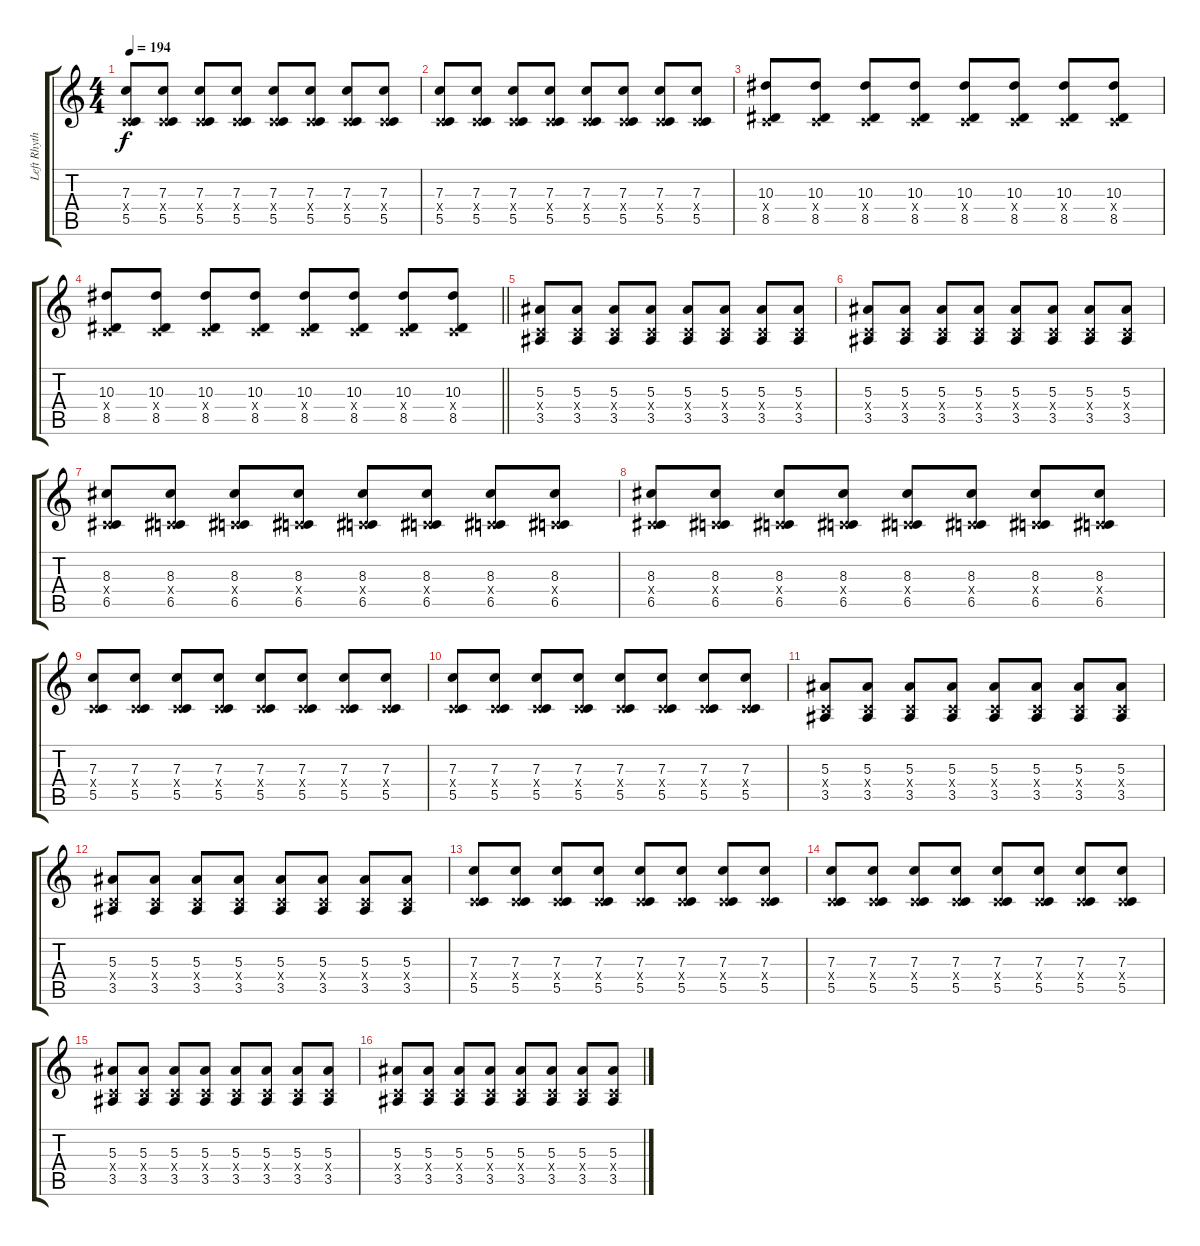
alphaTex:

\track ("Left Rhythm" "Left Rhyth") {instrument distortionguitar}
\staff {score tabs}
\tuning (D4 A3 F3 C3 G2 C2) {hide}
\ts (4 4)
\tempo 194
\clef g2
\ks c
(7.3 0.4{x} 5.5).8{dy f} (7.3 0.4{x} 5.5).8 (7.3 0.4{x} 5.5).8 (7.3 0.4{x} 5.5).8 (7.3 0.4{x} 5.5).8 (7.3 0.4{x} 5.5).8 (7.3 0.4{x} 5.5).8 (7.3 0.4{x} 5.5).8 |
(7.3 0.4{x} 5.5).8 (7.3 0.4{x} 5.5).8 (7.3 0.4{x} 5.5).8 (7.3 0.4{x} 5.5).8 (7.3 0.4{x} 5.5).8 (7.3 0.4{x} 5.5).8 (7.3 0.4{x} 5.5).8 (7.3 0.4{x} 5.5).8 |
(10.3 0.4{x} 8.5).8 (10.3 0.4{x} 8.5).8 (10.3 0.4{x} 8.5).8 (10.3 0.4{x} 8.5).8 (10.3 0.4{x} 8.5).8 (10.3 0.4{x} 8.5).8 (10.3 0.4{x} 8.5).8 (10.3 0.4{x} 8.5).8 |
\barLineRight lightlight
(10.3 0.4{x} 8.5).8 (10.3 0.4{x} 8.5).8 (10.3 0.4{x} 8.5).8 (10.3 0.4{x} 8.5).8 (10.3 0.4{x} 8.5).8 (10.3 0.4{x} 8.5).8 (10.3 0.4{x} 8.5).8 (10.3 0.4{x} 8.5).8 |
\section ("" "")
(5.3 0.4{x} 3.5).8{instrument distortionguitar} (5.3 0.4{x} 3.5).8 (5.3 0.4{x} 3.5).8 (5.3 0.4{x} 3.5).8 (5.3 0.4{x} 3.5).8 (5.3 0.4{x} 3.5).8 (5.3 0.4{x} 3.5).8 (5.3 0.4{x} 3.5).8 |
(5.3 0.4{x} 3.5).8 (5.3 0.4{x} 3.5).8 (5.3 0.4{x} 3.5).8 (5.3 0.4{x} 3.5).8 (5.3 0.4{x} 3.5).8 (5.3 0.4{x} 3.5).8 (5.3 0.4{x} 3.5).8 (5.3 0.4{x} 3.5).8 |
(8.3 0.4{x} 6.5).8 (8.3 0.4{x} 6.5).8 (8.3 0.4{x} 6.5).8 (8.3 0.4{x} 6.5).8 (8.3 0.4{x} 6.5).8 (8.3 0.4{x} 6.5).8 (8.3 0.4{x} 6.5).8 (8.3 0.4{x} 6.5).8 |
(8.3 0.4{x} 6.5).8 (8.3 0.4{x} 6.5).8 (8.3 0.4{x} 6.5).8 (8.3 0.4{x} 6.5).8 (8.3 0.4{x} 6.5).8 (8.3 0.4{x} 6.5).8 (8.3 0.4{x} 6.5).8 (8.3 0.4{x} 6.5).8 |
(7.3 0.4{x} 5.5).8 (7.3 0.4{x} 5.5).8 (7.3 0.4{x} 5.5).8 (7.3 0.4{x} 5.5).8 (7.3 0.4{x} 5.5).8 (7.3 0.4{x} 5.5).8 (7.3 0.4{x} 5.5).8 (7.3 0.4{x} 5.5).8 |
(7.3 0.4{x} 5.5).8 (7.3 0.4{x} 5.5).8 (7.3 0.4{x} 5.5).8 (7.3 0.4{x} 5.5).8 (7.3 0.4{x} 5.5).8 (7.3 0.4{x} 5.5).8 (7.3 0.4{x} 5.5).8 (7.3 0.4{x} 5.5).8 |
(5.3 0.4{x} 3.5).8 (5.3 0.4{x} 3.5).8 (5.3 0.4{x} 3.5).8 (5.3 0.4{x} 3.5).8 (5.3 0.4{x} 3.5).8 (5.3 0.4{x} 3.5).8 (5.3 0.4{x} 3.5).8 (5.3 0.4{x} 3.5).8 |
(5.3 0.4{x} 3.5).8 (5.3 0.4{x} 3.5).8 (5.3 0.4{x} 3.5).8 (5.3 0.4{x} 3.5).8 (5.3 0.4{x} 3.5).8 (5.3 0.4{x} 3.5).8 (5.3 0.4{x} 3.5).8 (5.3 0.4{x} 3.5).8 |
(7.3 0.4{x} 5.5).8 (7.3 0.4{x} 5.5).8 (7.3 0.4{x} 5.5).8 (7.3 0.4{x} 5.5).8 (7.3 0.4{x} 5.5).8 (7.3 0.4{x} 5.5).8 (7.3 0.4{x} 5.5).8 (7.3 0.4{x} 5.5).8 |
(7.3 0.4{x} 5.5).8 (7.3 0.4{x} 5.5).8 (7.3 0.4{x} 5.5).8 (7.3 0.4{x} 5.5).8 (7.3 0.4{x} 5.5).8 (7.3 0.4{x} 5.5).8 (7.3 0.4{x} 5.5).8 (7.3 0.4{x} 5.5).8 |
(5.3 0.4{x} 3.5).8 (5.3 0.4{x} 3.5).8 (5.3 0.4{x} 3.5).8 (5.3 0.4{x} 3.5).8 (5.3 0.4{x} 3.5).8 (5.3 0.4{x} 3.5).8 (5.3 0.4{x} 3.5).8 (5.3 0.4{x} 3.5).8 |
(5.3 0.4{x} 3.5).8 (5.3 0.4{x} 3.5).8 (5.3 0.4{x} 3.5).8 (5.3 0.4{x} 3.5).8 (5.3 0.4{x} 3.5).8 (5.3 0.4{x} 3.5).8 (5.3 0.4{x} 3.5).8 (5.3 0.4{x} 3.5).8
